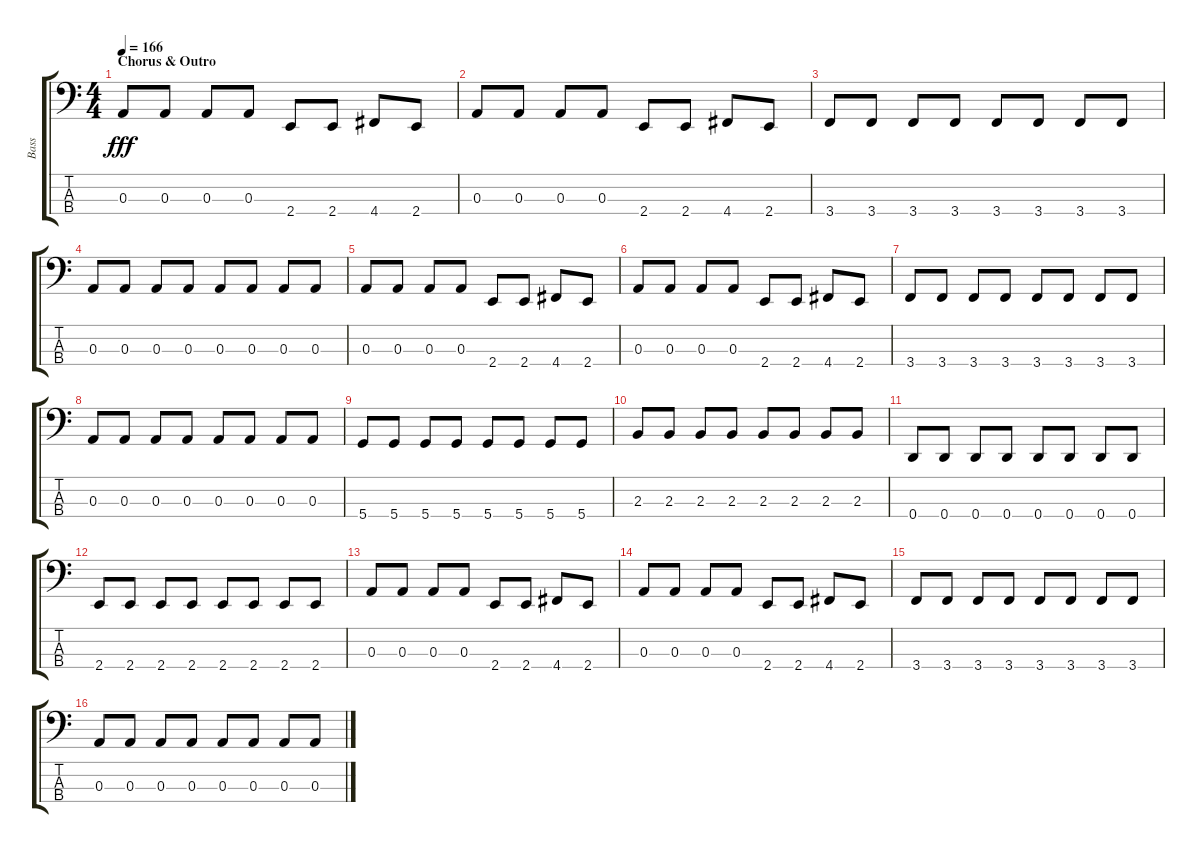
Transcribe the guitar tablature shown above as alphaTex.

\track ("Bass" "Bass") {instrument electricbassfinger}
\staff {score tabs}
\tuning (G2 D2 A1 D1) {hide}
\ts (4 4)
\section ("" "Chorus & Outro")
\tempo 166
\clef f4
\ks c
0.3.8{dy fff} 0.3.8 0.3.8 0.3.8 2.4.8 2.4.8 4.4.8 2.4.8 |
0.3.8 0.3.8 0.3.8 0.3.8 2.4.8 2.4.8 4.4.8 2.4.8 |
3.4.8 3.4.8 3.4.8 3.4.8 3.4.8 3.4.8 3.4.8 3.4.8 |
0.3.8 0.3.8 0.3.8 0.3.8 0.3.8 0.3.8 0.3.8 0.3.8 |
0.3.8 0.3.8 0.3.8 0.3.8 2.4.8 2.4.8 4.4.8 2.4.8 |
0.3.8 0.3.8 0.3.8 0.3.8 2.4.8 2.4.8 4.4.8 2.4.8 |
3.4.8 3.4.8 3.4.8 3.4.8 3.4.8 3.4.8 3.4.8 3.4.8 |
0.3.8 0.3.8 0.3.8 0.3.8 0.3.8 0.3.8 0.3.8 0.3.8 |
5.4.8 5.4.8 5.4.8 5.4.8 5.4.8 5.4.8 5.4.8 5.4.8 |
2.3.8 2.3.8 2.3.8 2.3.8 2.3.8 2.3.8 2.3.8 2.3.8 |
0.4.8 0.4.8 0.4.8 0.4.8 0.4.8 0.4.8 0.4.8 0.4.8 |
2.4.8 2.4.8 2.4.8 2.4.8 2.4.8 2.4.8 2.4.8 2.4.8 |
0.3.8 0.3.8 0.3.8 0.3.8 2.4.8 2.4.8 4.4.8 2.4.8 |
0.3.8 0.3.8 0.3.8 0.3.8 2.4.8 2.4.8 4.4.8 2.4.8 |
3.4.8 3.4.8 3.4.8 3.4.8 3.4.8 3.4.8 3.4.8 3.4.8 |
0.3.8 0.3.8 0.3.8 0.3.8 0.3.8 0.3.8 0.3.8 0.3.8
